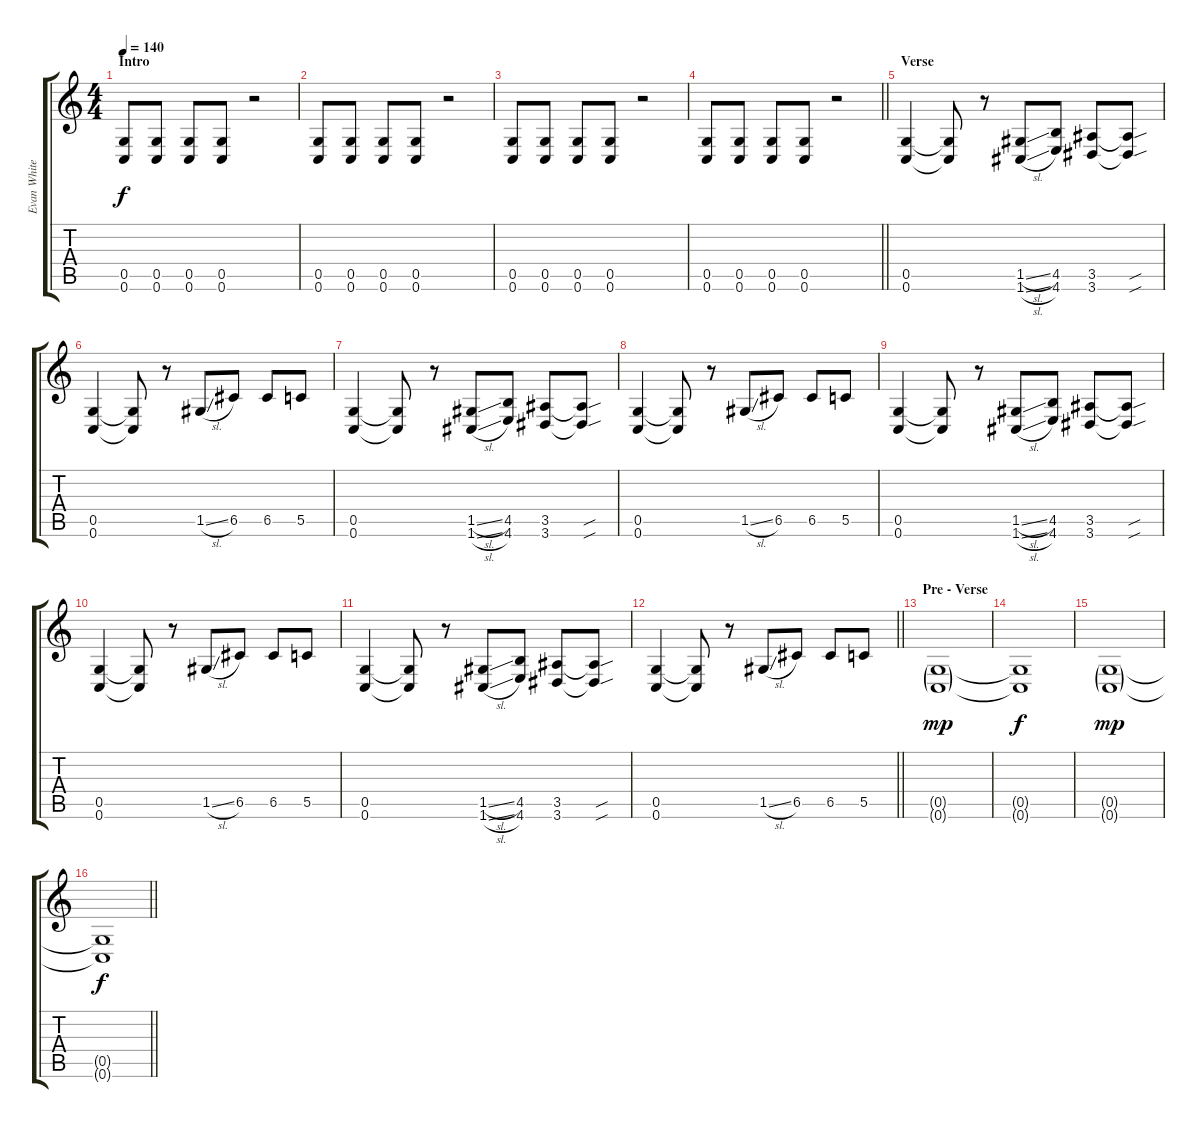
\track ("Evan White Gtr.1" "Evan White") {instrument distortionguitar}
\staff {score tabs}
\tuning (D4 A3 F3 C3 G2 C2) {hide}
\ts (4 4)
\section ("" "Intro")
\tempo 140
\clef g2
\ks c
(0.5 0.6).8{dy f instrument distortionguitar} (0.5 0.6).8 (0.5 0.6).8 (0.5 0.6).8 r.2 |
(0.5 0.6).8 (0.5 0.6).8 (0.5 0.6).8 (0.5 0.6).8 r.2 |
(0.5 0.6).8 (0.5 0.6).8 (0.5 0.6).8 (0.5 0.6).8 r.2 |
\barLineRight lightlight
(0.5 0.6).8 (0.5 0.6).8 (0.5 0.6).8 (0.5 0.6).8 r.2 |
\section ("" "Verse")
(0.5 0.6).4 (0.5{t} 0.6{t}).8 r.8 (1.5{sl} 1.6{sl}).8 (4.5 4.6).8 (3.5 3.6).8 (3.5{sou t} 3.6{sou t}).8 |
(0.5 0.6).4 (0.5{t} 0.6{t}).8 r.8 1.5{sl}.8 6.5.8 6.5.8 5.5.8 |
(0.5 0.6).4 (0.5{t} 0.6{t}).8 r.8 (1.5{sl} 1.6{sl}).8 (4.5 4.6).8 (3.5 3.6).8 (3.5{sou t} 3.6{sou t}).8 |
(0.5 0.6).4 (0.5{t} 0.6{t}).8 r.8 1.5{sl}.8 6.5.8 6.5.8 5.5.8 |
(0.5 0.6).4 (0.5{t} 0.6{t}).8 r.8 (1.5{sl} 1.6{sl}).8 (4.5 4.6).8 (3.5 3.6).8 (3.5{sou t} 3.6{sou t}).8 |
(0.5 0.6).4 (0.5{t} 0.6{t}).8 r.8 1.5{sl}.8 6.5.8 6.5.8 5.5.8 |
(0.5 0.6).4 (0.5{t} 0.6{t}).8 r.8 (1.5{sl} 1.6{sl}).8 (4.5 4.6).8 (3.5 3.6).8 (3.5{sou t} 3.6{sou t}).8 |
\barLineRight lightlight
(0.5 0.6).4 (0.5{t} 0.6{t}).8 r.8 1.5{sl}.8 6.5.8 6.5.8 5.5.8 |
\section ("" "Pre - Verse")
(0.5{g} 0.6{g}).1{dy mp} |
(0.5{t} 0.6{t}).1{dy f} |
(0.5{g} 0.6{g}).1{dy mp} |
\barLineRight lightlight
(0.5{t} 0.6{t}).1{dy f}
